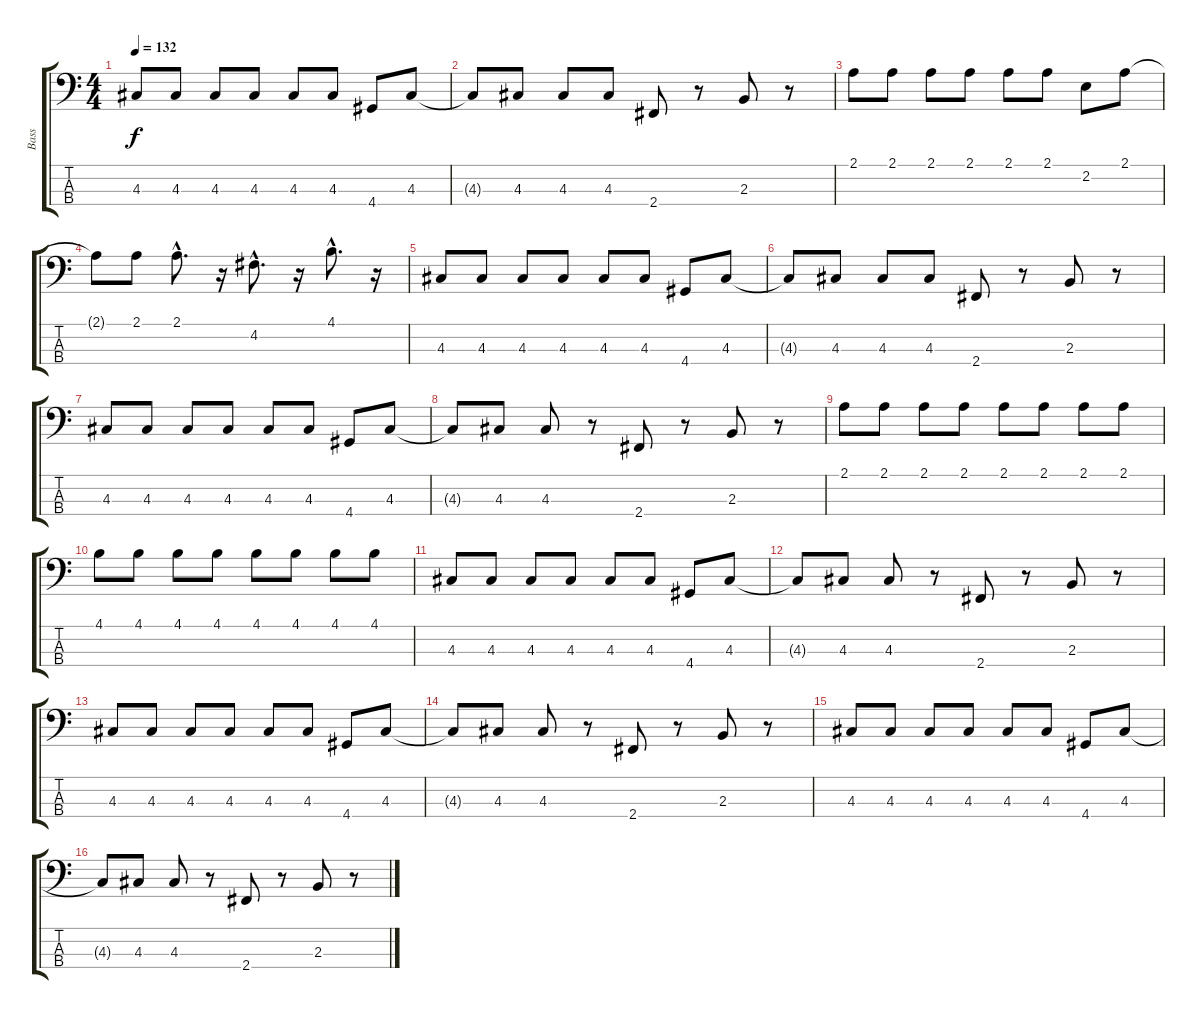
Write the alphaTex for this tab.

\track ("Bass" "Bass") {instrument electricbasspick}
\staff {score tabs}
\tuning (G2 D2 A1 E1) {hide}
\ts (4 4)
\tempo 132
\clef f4
\ks c
4.3.8{dy f} 4.3.8 4.3.8 4.3.8 4.3.8 4.3.8 4.4.8 4.3.8 |
4.3{t}.8 4.3.8 4.3.8 4.3.8 2.4.8 r.8 2.3.8 r.8 |
2.1.8 2.1.8 2.1.8 2.1.8 2.1.8 2.1.8 2.2.8 2.1.8 |
2.1{t}.8 2.1.8 2.1{hac}.8{d} r.16 4.2{hac}.8{d} r.16 4.1{hac}.8{d} r.16 |
4.3.8 4.3.8 4.3.8 4.3.8 4.3.8 4.3.8 4.4.8 4.3.8 |
4.3{t}.8 4.3.8 4.3.8 4.3.8 2.4.8 r.8 2.3.8 r.8 |
4.3.8 4.3.8 4.3.8 4.3.8 4.3.8 4.3.8 4.4.8 4.3.8 |
4.3{t}.8 4.3.8 4.3.8 r.8 2.4.8 r.8 2.3.8 r.8 |
2.1.8 2.1.8 2.1.8 2.1.8 2.1.8 2.1.8 2.1.8 2.1.8 |
4.1.8 4.1.8 4.1.8 4.1.8 4.1.8 4.1.8 4.1.8 4.1.8 |
4.3.8 4.3.8 4.3.8 4.3.8 4.3.8 4.3.8 4.4.8 4.3.8 |
4.3{t}.8 4.3.8 4.3.8 r.8 2.4.8 r.8 2.3.8 r.8 |
4.3.8 4.3.8 4.3.8 4.3.8 4.3.8 4.3.8 4.4.8 4.3.8 |
4.3{t}.8 4.3.8 4.3.8 r.8 2.4.8 r.8 2.3.8 r.8 |
4.3.8 4.3.8 4.3.8 4.3.8 4.3.8 4.3.8 4.4.8 4.3.8 |
4.3{t}.8 4.3.8 4.3.8 r.8 2.4.8 r.8 2.3.8 r.8
